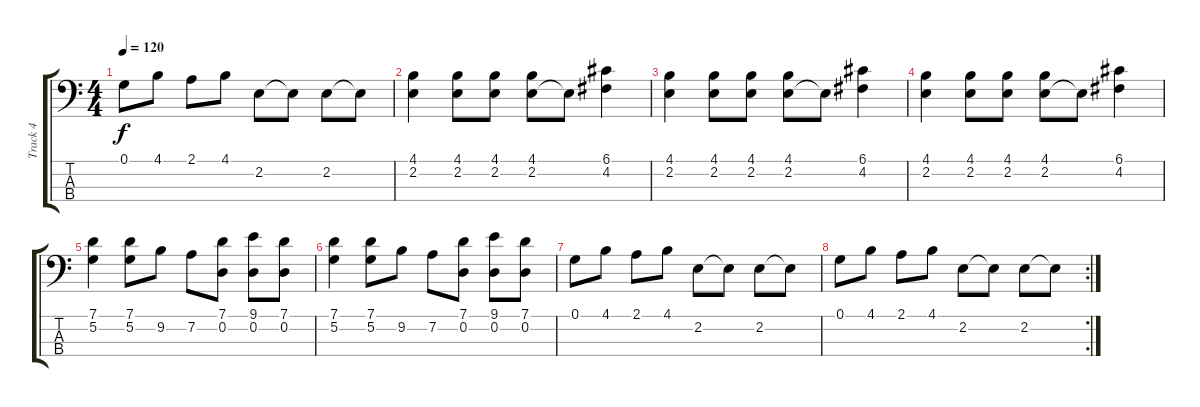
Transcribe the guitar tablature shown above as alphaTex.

\track ("Track 4" "Track 4") {instrument electricbassfinger}
\staff {score tabs}
\tuning (G2 D2 A1 E1) {hide}
\ts (4 4)
\tempo 120
\clef f4
\ks c
0.1.8{dy f} 4.1.8 2.1.8 4.1.8 2.2.8 2.2{t}.8 2.2.8 2.2{t}.8 |
(4.1 2.2).4 (4.1 2.2).8 (4.1 2.2).8 (4.1 2.2).8 2.2{t}.8 (6.1 4.2).4 |
(4.1 2.2).4 (4.1 2.2).8 (4.1 2.2).8 (4.1 2.2).8 2.2{t}.8 (6.1 4.2).4 |
(4.1 2.2).4 (4.1 2.2).8 (4.1 2.2).8 (4.1 2.2).8 2.2{t}.8 (6.1 4.2).4 |
(7.1 5.2).4 (7.1 5.2).8 9.2.8 7.2.8 (7.1 0.2).8 (9.1 0.2).8 (7.1 0.2).8 |
(7.1 5.2).4 (7.1 5.2).8 9.2.8 7.2.8 (7.1 0.2).8 (9.1 0.2).8 (7.1 0.2).8 |
0.1.8 4.1.8 2.1.8 4.1.8 2.2.8 2.2{t}.8 2.2.8 2.2{t}.8 |
\rc 2
0.1.8 4.1.8 2.1.8 4.1.8 2.2.8 2.2{t}.8 2.2.8 2.2{t}.8
